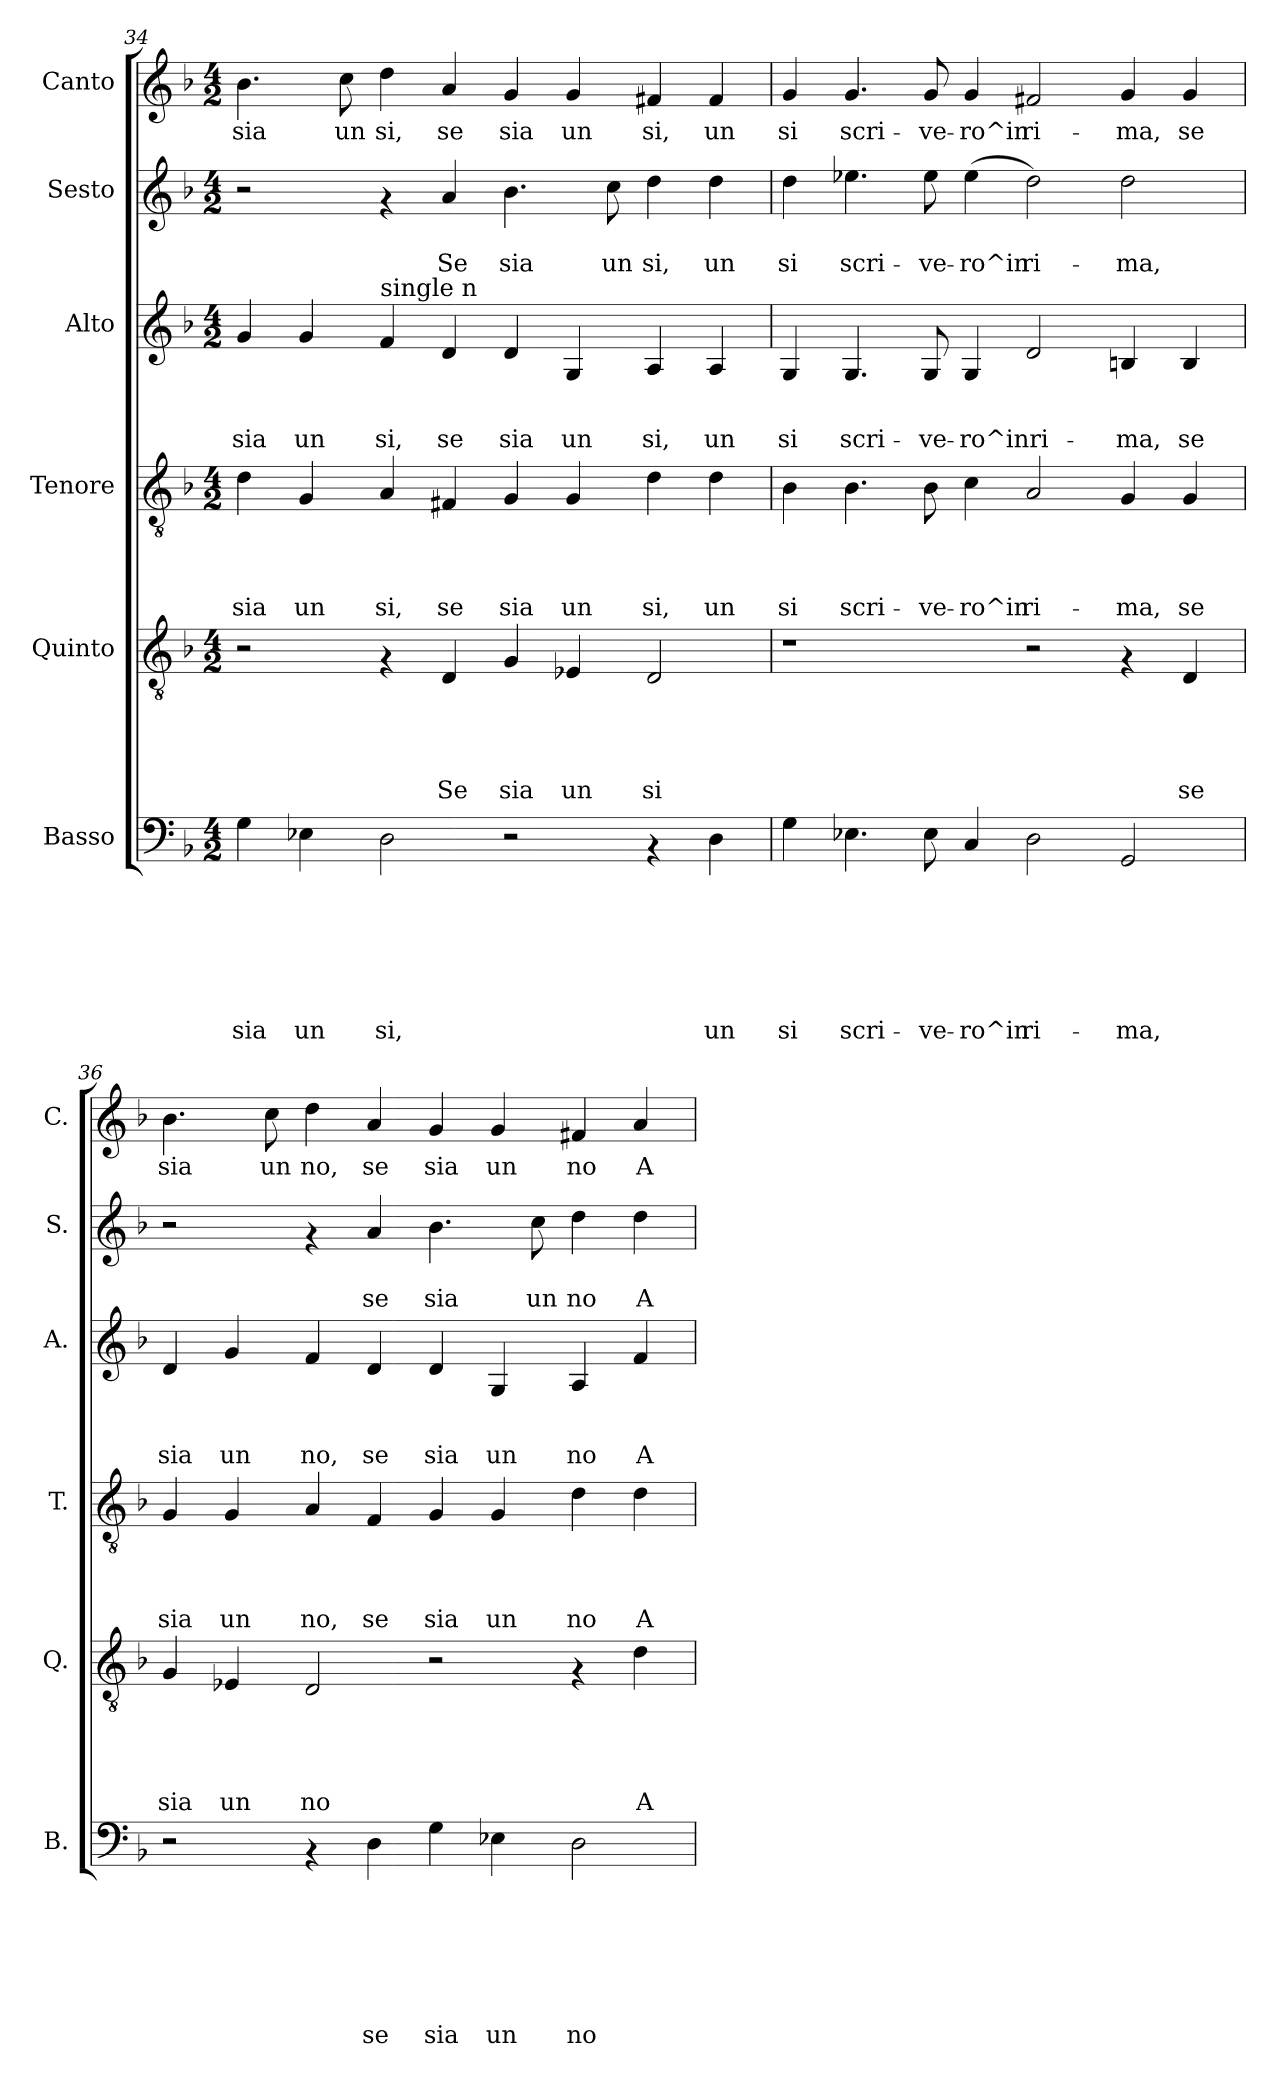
**kern	**text	**text	**text	**text	**text	**text	**text	**kern	**text	**text	**text	**text	**text	**kern	**text	**text	**text	**text	**kern	**text	**text	**text	**kern	**text	**text	**kern	**text
*part6	*part6	*part6	*part6	*part6	*part6	*part6	*part6	*part5	*part5	*part5	*part5	*part5	*part5	*part4	*part4	*part4	*part4	*part4	*part3	*part3	*part3	*part3	*part2	*part2	*part2	*part1	*part1
*staff6	*staff6	*staff6	*staff6	*staff6	*staff6	*staff6	*staff6	*staff5	*staff5	*staff5	*staff5	*staff5	*staff5	*staff4	*staff4	*staff4	*staff4	*staff4	*staff3	*staff3	*staff3	*staff3	*staff2	*staff2	*staff2	*staff1	*staff1
*I"Basso	*	*	*	*	*	*	*	*I"Quinto	*	*	*	*	*	*I"Tenore	*	*	*	*	*I"Alto	*	*	*	*I"Sesto	*	*	*I"Canto	*
*I'B.	*	*	*	*	*	*	*	*I'Q.	*	*	*	*	*	*I'T.	*	*	*	*	*I'A.	*	*	*	*I'S.	*	*	*I'C.	*
*clefF4	*	*	*	*	*	*	*	*clefGv2	*	*	*	*	*	*clefGv2	*	*	*	*	*clefG2	*	*	*	*clefG2	*	*	*clefG2	*
*k[b-]	*	*	*	*	*	*	*	*k[b-]	*	*	*	*	*	*k[b-]	*	*	*	*	*k[b-]	*	*	*	*k[b-]	*	*	*k[b-]	*
*F:	*	*	*	*	*	*	*	*F:	*	*	*	*	*	*F:	*	*	*	*	*F:	*	*	*	*F:	*	*	*F:	*
*M4/2	*	*	*	*	*	*	*	*M4/2	*	*	*	*	*	*M4/2	*	*	*	*	*M4/2	*	*	*	*M4/2	*	*	*M4/2	*
=34	=34	=34	=34	=34	=34	=34	=34	=34	=34	=34	=34	=34	=34	=34	=34	=34	=34	=34	=34	=34	=34	=34	=34	=34	=34	=34	=34
!	!	!	!	!	!	!	!LO:LY:b:rj	!	!	!	!	!	!	!	!	!	!	!LO:LY:b	!	!	!	!LO:LY:b	!	!	!	!	!LO:LY:b
4G\	.	.	.	.	.	.	sia	2r	.	.	.	.	.	4d\	.	.	.	sia	4g/	.	.	sia	2r	.	.	4.b-\	sia
!	!	!	!	!	!	!	!LO:LY:b:rj	!	!	!	!	!	!	!	!	!	!	!LO:LY:b	!	!	!	!LO:LY:b	!	!	!	!	!
4E-X\	.	.	.	.	.	.	un	.	.	.	.	.	.	4G/	.	.	.	un	4g/	.	.	un	.	.	.	.	.
!	!	!	!	!	!	!	!	!	!	!	!	!	!	!	!	!	!	!	!	!	!	!	!	!	!	!	!LO:LY:b
.	.	.	.	.	.	.	.	.	.	.	.	.	.	.	.	.	.	.	.	.	.	.	.	.	.	8cc\	un
!	!	!	!	!	!	!	!	!	!	!	!	!	!	!	!	!	!	!	!LO:TX:a:t=single n	!	!	!	!	!	!	!	!
!	!	!	!	!	!	!	!LO:LY:b:rj	!	!	!	!	!	!	!	!	!	!	!LO:LY:b	!	!	!	!LO:LY:b	!	!	!	!	!LO:LY:b
2D\	.	.	.	.	.	.	si,	4rF	.	.	.	.	.	4A/	.	.	.	si,	4f/	.	.	si,	4rf	.	.	4dd\	si,
!	!	!	!	!	!	!	!	!	!	!	!	!	!LO:LY:b	!	!	!	!	!LO:LY:b	!	!	!	!LO:LY:b	!	!	!LO:LY:b	!	!LO:LY:b
.	.	.	.	.	.	.	.	4D/	.	.	.	.	Se	4F#X/	.	.	.	se	4d/	.	.	se	4a/	.	Se	4a/	se
!	!	!	!	!	!	!	!	!	!	!	!	!	!LO:LY:b	!	!	!	!	!LO:LY:b	!	!	!	!LO:LY:b	!	!	!LO:LY:b	!	!LO:LY:b
2r	.	.	.	.	.	.	.	4G/	.	.	.	.	sia	4G/	.	.	.	sia	4d/	.	.	sia	4.b-\	.	sia	4g/	sia
!	!	!	!	!	!	!	!	!	!	!	!	!	!LO:LY:b	!	!	!	!	!LO:LY:b	!	!	!	!LO:LY:b	!	!	!	!	!LO:LY:b
.	.	.	.	.	.	.	.	4E-X/	.	.	.	.	un	4G/	.	.	.	un	4G/	.	.	un	.	.	.	4g/	un
!	!	!	!	!	!	!	!	!	!	!	!	!	!	!	!	!	!	!	!	!	!	!	!	!	!LO:LY:b	!	!
.	.	.	.	.	.	.	.	.	.	.	.	.	.	.	.	.	.	.	.	.	.	.	8cc\	.	un	.	.
!	!	!	!	!	!	!	!	!	!	!	!	!	!LO:LY:b	!	!	!	!	!LO:LY:b	!	!	!	!LO:LY:b	!	!	!LO:LY:b	!	!LO:LY:b
4rAA	.	.	.	.	.	.	.	2D/	.	.	.	.	si	4d\	.	.	.	si,	4A/	.	.	si,	4dd\	.	si,	4f#X/	si,
!	!	!	!	!	!	!	!LO:LY:b:rj	!	!	!	!	!	!	!	!	!	!	!LO:LY:b	!	!	!	!LO:LY:b	!	!	!LO:LY:b	!	!LO:LY:b
4D\	.	.	.	.	.	.	un	.	.	.	.	.	.	4d\	.	.	.	un	4A/	.	.	un	4dd\	.	un	4f#/	un
=35	=35	=35	=35	=35	=35	=35	=35	=35	=35	=35	=35	=35	=35	=35	=35	=35	=35	=35	=35	=35	=35	=35	=35	=35	=35	=35	=35
!	!	!	!	!	!	!	!LO:LY:b:rj	!	!	!	!	!	!	!	!	!	!	!LO:LY:b	!	!	!	!LO:LY:b	!	!	!LO:LY:b	!	!LO:LY:b
4G\	.	.	.	.	.	.	si	1r	.	.	.	.	.	4B-\	.	.	.	si	4G/	.	.	si	4dd\	.	si	4g/	si
!	!	!	!	!	!	!	!LO:LY:b:rj	!	!	!	!	!	!	!	!	!	!	!LO:LY:b	!	!	!	!LO:LY:b	!	!	!LO:LY:b	!	!LO:LY:b
4.E-X\	.	.	.	.	.	.	scri-	.	.	.	.	.	.	4.B-\	.	.	.	scri-	4.G/	.	.	scri-	4.ee-X\	.	scri-	4.g/	scri-
!	!	!	!	!	!	!	!LO:LY:b:rj	!	!	!	!	!	!	!	!	!	!	!LO:LY:b	!	!	!	!LO:LY:b	!	!	!LO:LY:b	!	!LO:LY:b
8E-\	.	.	.	.	.	.	-ve-	.	.	.	.	.	.	8B-\	.	.	.	-ve-	8G/	.	.	-ve-	8ee-\	.	-ve-	8g/	-ve-
!	!	!	!	!	!	!	!LO:LY:b:rj	!	!	!	!	!	!	!	!	!	!	!LO:LY:b	!	!	!	!LO:LY:b	!	!	!LO:LY:b	!	!LO:LY:b
4C/	.	.	.	.	.	.	-ro^in	.	.	.	.	.	.	4c\	.	.	.	-ro^in	4G/	.	.	-ro^inri-	(<4ee-\	.	-ro^in	4g/	-ro^in
!	!	!	!	!	!	!	!LO:LY:b:rj	!	!	!	!	!	!	!	!	!	!	!LO:LY:b	!	!	!	!	!	!	!LO:LY:b	!	!LO:LY:b
2D\	.	.	.	.	.	.	ri-	2r	.	.	.	.	.	2A/	.	.	.	ri-	2d/	.	.	.	2dd\)	.	ri-	2f#X/	ri-
!	!	!	!	!	!	!	!LO:LY:b:rj	!	!	!	!	!	!	!	!	!	!	!LO:LY:b	!	!	!	!LO:LY:b	!	!	!LO:LY:b	!	!LO:LY:b
2GG/	.	.	.	.	.	.	-ma,	4rF	.	.	.	.	.	4G/	.	.	.	-ma,	4Bn/	.	.	-ma,	2dd\	.	-ma,	4g/	-ma,
!	!	!	!	!	!	!	!	!	!	!	!	!	!LO:LY:b	!	!	!	!	!LO:LY:b	!	!	!	!LO:LY:b	!	!	!	!	!LO:LY:b
.	.	.	.	.	.	.	.	4D/	.	.	.	.	se	4G/	.	.	.	se	4B/	.	.	se	.	.	.	4g/	se
=36	=36	=36	=36	=36	=36	=36	=36	=36	=36	=36	=36	=36	=36	=36	=36	=36	=36	=36	=36	=36	=36	=36	=36	=36	=36	=36	=36
!	!	!	!	!	!	!	!	!	!	!	!	!	!LO:LY:b	!	!	!	!	!LO:LY:b	!	!	!	!LO:LY:b	!	!	!	!	!LO:LY:b
2r	.	.	.	.	.	.	.	4G/	.	.	.	.	sia	4G/	.	.	.	sia	4d/	.	.	sia	2r	.	.	4.b-\	sia
!	!	!	!	!	!	!	!	!	!	!	!	!	!LO:LY:b	!	!	!	!	!LO:LY:b	!	!	!	!LO:LY:b	!	!	!	!	!
.	.	.	.	.	.	.	.	4E-X/	.	.	.	.	un	4G/	.	.	.	un	4g/	.	.	un	.	.	.	.	.
!	!	!	!	!	!	!	!	!	!	!	!	!	!	!	!	!	!	!	!	!	!	!	!	!	!	!	!LO:LY:b
.	.	.	.	.	.	.	.	.	.	.	.	.	.	.	.	.	.	.	.	.	.	.	.	.	.	8cc\	un
!	!	!	!	!	!	!	!	!	!	!	!	!	!LO:LY:b	!	!	!	!	!LO:LY:b	!	!	!	!LO:LY:b	!	!	!	!	!LO:LY:b
4rAA	.	.	.	.	.	.	.	2D/	.	.	.	.	no	4A/	.	.	.	no,	4f/	.	.	no,	4rf	.	.	4dd\	no,
!	!	!	!	!	!	!	!LO:LY:b:rj	!	!	!	!	!	!	!	!	!	!	!LO:LY:b	!	!	!	!LO:LY:b	!	!	!LO:LY:b	!	!LO:LY:b
4D\	.	.	.	.	.	.	se	.	.	.	.	.	.	4F/	.	.	.	se	4d/	.	.	se	4a/	.	se	4a/	se
!	!	!	!	!	!	!	!LO:LY:b:rj	!	!	!	!	!	!	!	!	!	!	!LO:LY:b	!	!	!	!LO:LY:b	!	!	!LO:LY:b	!	!LO:LY:b
4G\	.	.	.	.	.	.	sia	2r	.	.	.	.	.	4G/	.	.	.	sia	4d/	.	.	sia	4.b-\	.	sia	4g/	sia
!	!	!	!	!	!	!	!LO:LY:b:rj	!	!	!	!	!	!	!	!	!	!	!LO:LY:b	!	!	!	!LO:LY:b	!	!	!	!	!LO:LY:b
4E-X\	.	.	.	.	.	.	un	.	.	.	.	.	.	4G/	.	.	.	un	4G/	.	.	un	.	.	.	4g/	un
!	!	!	!	!	!	!	!	!	!	!	!	!	!	!	!	!	!	!	!	!	!	!	!	!	!LO:LY:b	!	!
.	.	.	.	.	.	.	.	.	.	.	.	.	.	.	.	.	.	.	.	.	.	.	8cc\	.	un	.	.
!	!	!	!	!	!	!	!LO:LY:b:rj	!	!	!	!	!	!	!	!	!	!	!LO:LY:b	!	!	!	!LO:LY:b	!	!	!LO:LY:b	!	!LO:LY:b
2D\	.	.	.	.	.	.	no	4rF	.	.	.	.	.	4d\	.	.	.	no	4A/	.	.	no	4dd\	.	no	4f#X/	no
!	!	!	!	!	!	!	!	!	!	!	!	!	!LO:LY:b	!	!	!	!	!LO:LY:b	!	!	!	!LO:LY:b	!	!	!LO:LY:b	!	!LO:LY:b
.	.	.	.	.	.	.	.	4d\	.	.	.	.	A-	4d\	.	.	.	A-	4f/	.	.	A-	4dd\	.	A-	4a/	A-
=	=	=	=	=	=	=	=	=	=	=	=	=	=	=	=	=	=	=	=	=	=	=	=	=	=	=	=
*-	*-	*-	*-	*-	*-	*-	*-	*-	*-	*-	*-	*-	*-	*-	*-	*-	*-	*-	*-	*-	*-	*-	*-	*-	*-	*-	*-
